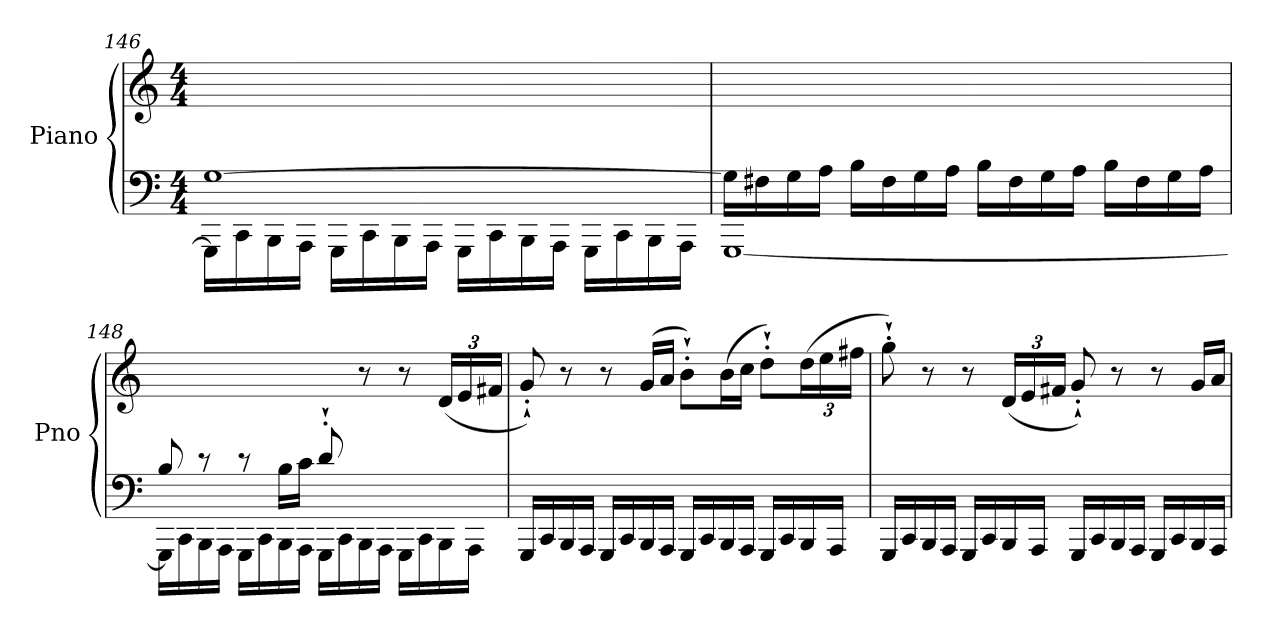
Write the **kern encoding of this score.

**kern	**kern	**dynam
*part1	*part1	*part1
*staff2	*staff1	*staff1/2
*I"Piano	*	*
*I'Pno	*	*
!!LO:PB:g=z
*clefF4	*clefG2	*
*k[]	*k[]	*
*M4/4	*M4/4	*
=146	=146	=146
*^	*	*
[1G	16GGG\LL]	1ryy	.
.	16CC\	.	.
.	16BBB\	.	.
.	16AAA\JJ	.	.
.	16GGG\LL	.	.
.	16CC\	.	.
.	16BBB\	.	.
.	16AAA\JJ	.	.
.	16GGG\LL	.	.
.	16CC\	.	.
.	16BBB\	.	.
.	16AAA\JJ	.	.
.	16GGG\LL	.	.
.	16CC\	.	.
.	16BBB\	.	.
.	16AAA\JJ	.	.
=147	=147	=147	=147
16G\LL]	[1GGG	1ryy	.
16F#X\	.	.	.
16G\	.	.	.
16A\JJ	.	.	.
16B\LL	.	.	.
16F#\	.	.	.
16G\	.	.	.
16A\JJ	.	.	.
16B\LL	.	.	.
16F#\	.	.	.
16G\	.	.	.
16A\JJ	.	.	.
16B\LL	.	.	.
16F#\	.	.	.
16G\	.	.	.
16A\JJ	.	.	.
!!LO:LB:g=z
=148	=148	=148	=148
!	!	!	!LO:DY:b
8B/	16GGG\LL]	8ryy	other-dynamics
.	16CC\	.	.
4ryy	16BBB\	8rGG	.
.	16AAA\JJ	.	.
.	16GGG\LL	8rGG	.
.	16CC\	.	.
16B\LL	16BBB\	4ryy	.
16c\JJ	16AAA\JJ	.	.
8d'`/	16GGG\LL	.	.
.	16CC\	.	.
4.ryy	16BBB\	8r	.
.	16AAA\JJ	.	.
.	16GGG\LL	8r	.
.	16CC\	.	.
*	*	*Xbrackettup	*
.	16BBB\	(24d/LL	.
.	.	24e/	.
.	16AAA\JJ	.	.
.	.	24f#X/JJ	.
*v	*v	*	*
=149	=149	=149
16GGG/LL	8g'`/)	.
16CC/	.	.
16BBB/	8r	.
16AAA/JJ	.	.
16GGG/LL	8r	.
16CC/	.	.
16BBB/	(16g/LL	.
16AAA/JJ	16a/JJ	.
16GGG/LL	8b'`\L)	.
16CC/	.	.
16BBB/	(16b\L	.
16AAA/JJ	16cc\JJ	.
16GGG/LL	8dd'`\L)	.
16CC/	.	.
16BBB/	(24dd\L	.
.	24ee\	.
16AAA/JJ	.	.
.	24ff#X\JJ	.
!!LO:LB:g=z
=150	=150	=150
!	!	!LO:DY:b
16GGG/LL	8gg'`\)	other-dynamics
16CC/	.	.
16BBB/	8r	.
16AAA/JJ	.	.
16GGG/LL	8r	.
16CC/	.	.
16BBB/	(24d/LL	.
.	24e/	.
16AAA/JJ	.	.
.	24f#X/JJ	.
16GGG/LL	8g'`/)	.
16CC/	.	.
16BBB/	8r	.
16AAA/JJ	.	.
16GGG/LL	8r	.
16CC/	.	.
16BBB/	16g/LL	.
16AAA/JJ	16a/JJ	.
=	=	=
*-	*-	*-
